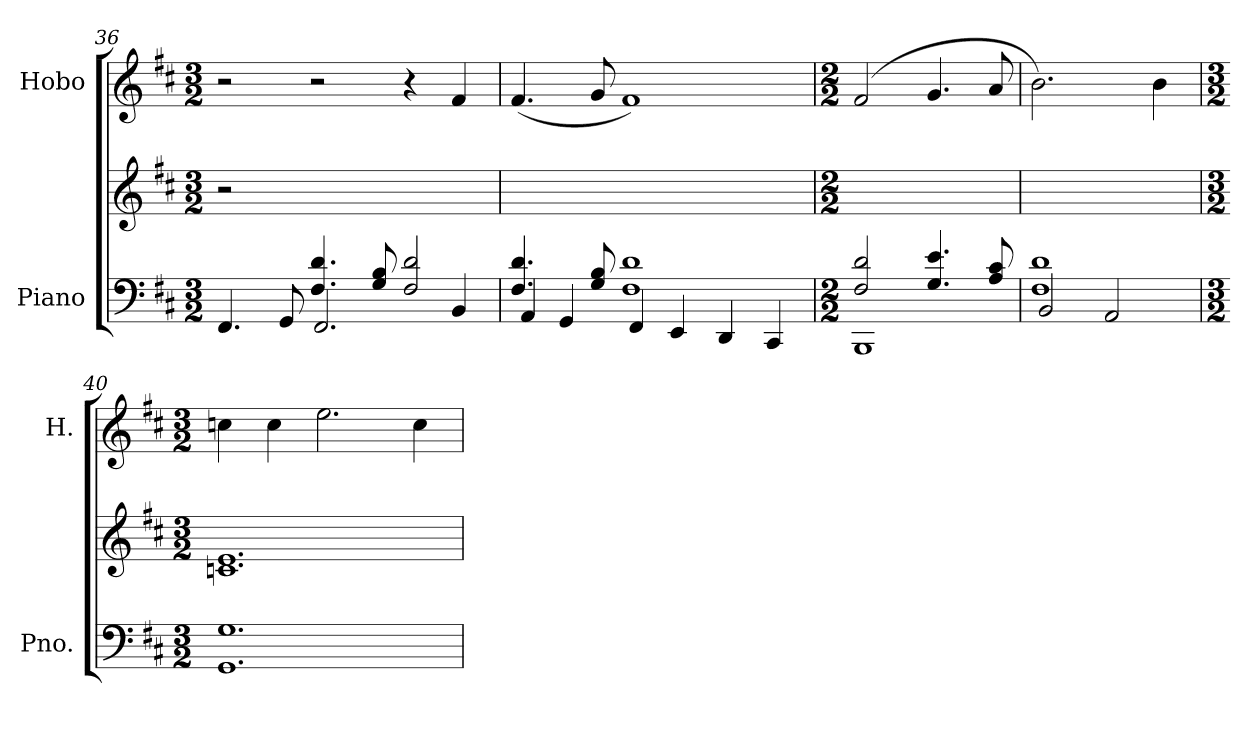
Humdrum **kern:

**kern	**kern	**kern
*part2	*part2	*part1
*staff3	*staff2	*staff1
*I"Piano	*	*I"Hobo
*I'Pno.	*	*I'H.
*clefF4	*clefG2	*clefG2
*k[f#c#]	*k[f#c#]	*k[f#c#]
*M3/2	*M3/2	*M3/2
=36	=36	=36
*^	*	*
2ryy	4.FF#/	2r	2r
.	8GG/	.	.
4.F#/ 4.d/	2.FF#/	1ryy	2r
8G/ 8B/	.	.	.
2F#/ 2d/	.	.	4r
.	4BB/	.	4f#/
!!LO:LB:g=z
=37	=37	=37	=37
4.F#/ 4.d/	4AA/	1.ryy	(4.f#/
.	4GG/	.	.
8G/ 8B/	.	.	8g/
1F# 1d	4FF#/	.	1f#)
.	4EE/	.	.
.	4DD/	.	.
.	4CC#/	.	.
=38	=38	=38	=38
*M2/2	*	*M2/2	*M2/2
2F#/ 2d/	1BBB	1ryy	(2f#/
4.G/ 4.e/	.	.	4.g/
8A/ 8c#/	.	.	8a/
=39	=39	=39	=39
1F# 1d	2BB/	1ryy	2.b\)
.	2AA/	.	.
.	.	.	4b\
*v	*v	*	*
=40	=40	=40
*M3/2	*M3/2	*M3/2
1.GG 1.G	1.cn 1.e	4ccn\
.	.	4cc\
.	.	2.ee\
.	.	4cc\
=	=	=
*-	*-	*-
